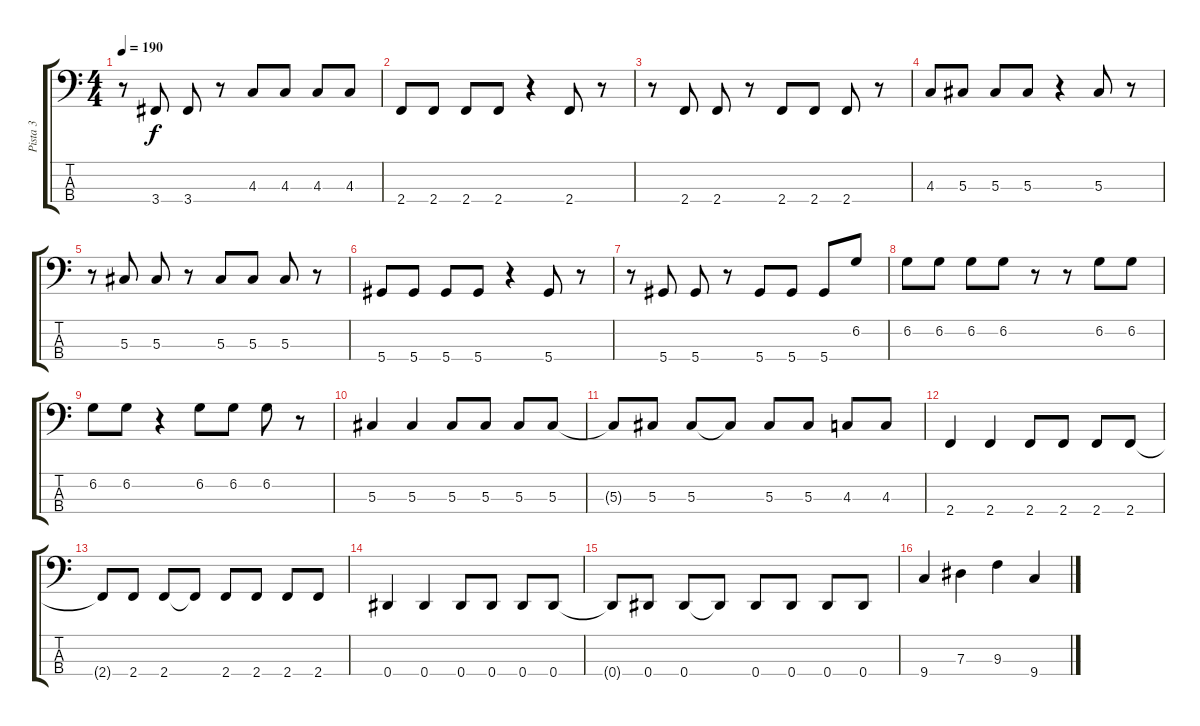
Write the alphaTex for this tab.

\track ("Pista 3" "Pista 3") {instrument electricbasspick}
\staff {score tabs}
\tuning (Gb2 Db2 Ab1 Eb1) {hide}
\ts (4 4)
\tempo 190
\clef f4
\ks c
r.8{dy f} 3.4.8 3.4.8 r.8 4.3.8 4.3.8 4.3.8 4.3.8 |
2.4.8 2.4.8 2.4.8 2.4.8 r.4 2.4.8 r.8 |
r.8 2.4.8 2.4.8 r.8 2.4.8 2.4.8 2.4.8 r.8 |
4.3.8 5.3.8 5.3.8 5.3.8 r.4 5.3.8 r.8 |
r.8 5.3.8 5.3.8 r.8 5.3.8 5.3.8 5.3.8 r.8 |
5.4.8 5.4.8 5.4.8 5.4.8 r.4 5.4.8 r.8 |
r.8 5.4.8 5.4.8 r.8 5.4.8 5.4.8 5.4.8 6.2.8 |
6.2.8 6.2.8 6.2.8 6.2.8 r.8 r.8 6.2.8 6.2.8 |
6.2.8 6.2.8 r.4 6.2.8 6.2.8 6.2.8 r.8 |
5.3.4 5.3.4 5.3.8 5.3.8 5.3.8 5.3.8 |
5.3{t}.8 5.3.8 5.3.8 5.3{t}.8 5.3.8 5.3.8 4.3.8 4.3.8 |
2.4.4 2.4.4 2.4.8 2.4.8 2.4.8 2.4.8 |
2.4{t}.8 2.4.8 2.4.8 2.4{t}.8 2.4.8 2.4.8 2.4.8 2.4.8 |
0.4.4 0.4.4 0.4.8 0.4.8 0.4.8 0.4.8 |
0.4{t}.8 0.4.8 0.4.8 0.4{t}.8 0.4.8 0.4.8 0.4.8 0.4.8 |
9.4.4 7.3.4 9.3.4 9.4.4
